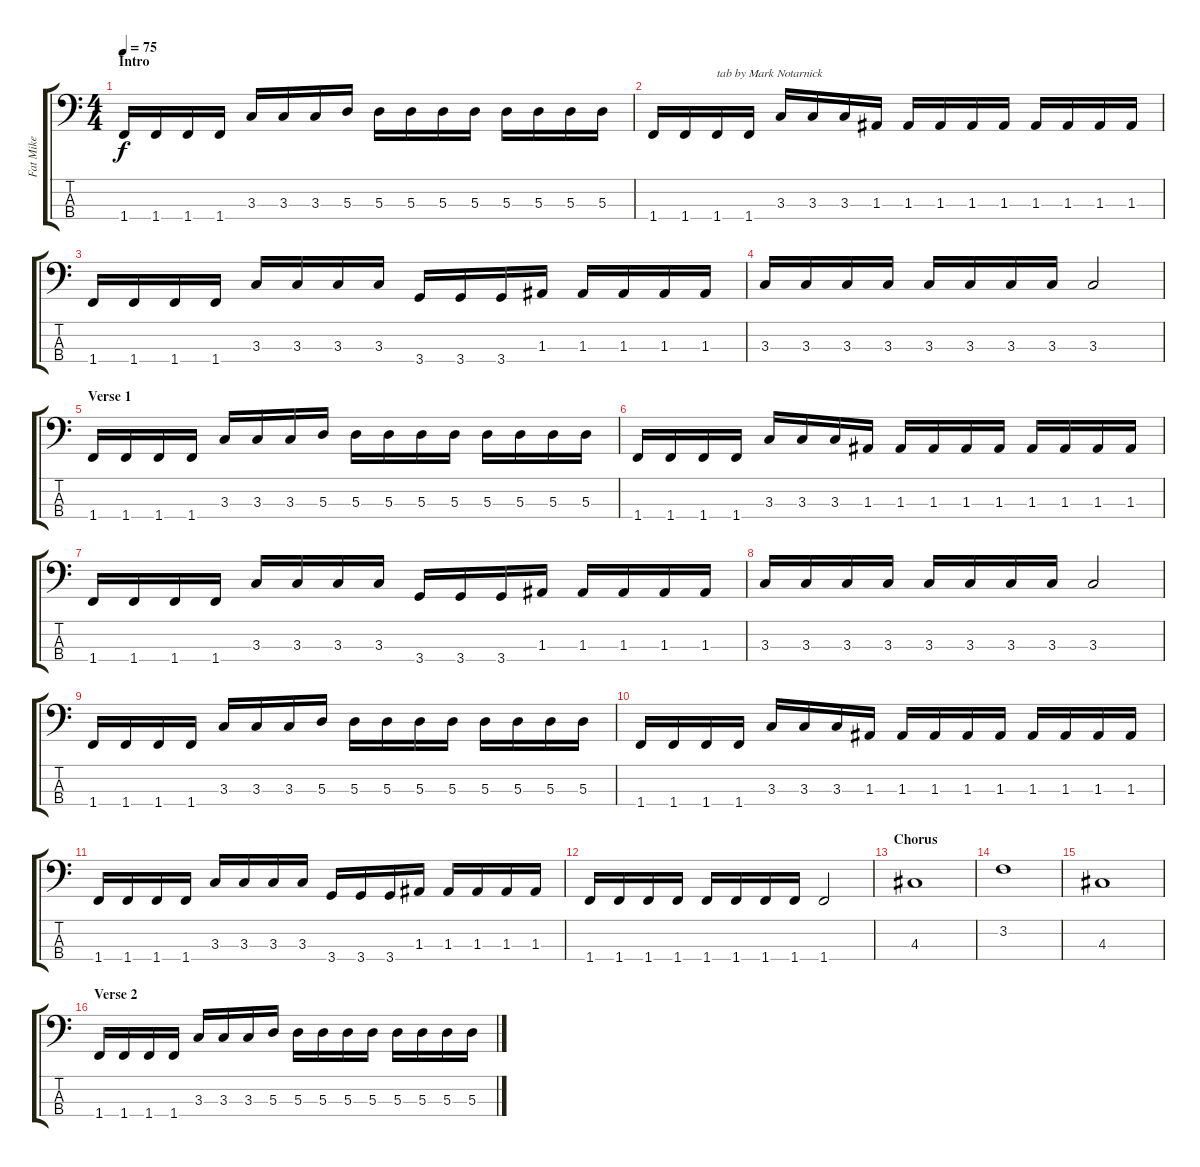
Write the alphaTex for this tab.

\track ("Fat Mike" "Fat Mike") {instrument electricbasspick}
\staff {score tabs}
\tuning (G2 D2 A1 E1) {hide}
\ts (4 4)
\section ("" "Intro")
\tempo 75
\clef f4
\ks c
1.4.16{dy f instrument electricbasspick} 1.4.16 1.4.16 1.4.16 3.3.16 3.3.16 3.3.16 5.3.16 5.3.16 5.3.16 5.3.16 5.3.16 5.3.16 5.3.16 5.3.16 5.3.16 |
1.4.16 1.4.16 1.4.16{txt "tab by Mark Notarnick"} 1.4.16 3.3.16 3.3.16 3.3.16 1.3.16 1.3.16 1.3.16 1.3.16 1.3.16 1.3.16 1.3.16 1.3.16 1.3.16 |
1.4.16 1.4.16 1.4.16 1.4.16 3.3.16 3.3.16 3.3.16 3.3.16 3.4.16 3.4.16 3.4.16 1.3.16 1.3.16 1.3.16 1.3.16 1.3.16 |
3.3.16 3.3.16 3.3.16 3.3.16 3.3.16 3.3.16 3.3.16 3.3.16 3.3.2 |
\section ("" "Verse 1")
1.4.16 1.4.16 1.4.16 1.4.16 3.3.16 3.3.16 3.3.16 5.3.16 5.3.16 5.3.16 5.3.16 5.3.16 5.3.16 5.3.16 5.3.16 5.3.16 |
1.4.16 1.4.16 1.4.16 1.4.16 3.3.16 3.3.16 3.3.16 1.3.16 1.3.16 1.3.16 1.3.16 1.3.16 1.3.16 1.3.16 1.3.16 1.3.16 |
1.4.16 1.4.16 1.4.16 1.4.16 3.3.16 3.3.16 3.3.16 3.3.16 3.4.16 3.4.16 3.4.16 1.3.16 1.3.16 1.3.16 1.3.16 1.3.16 |
3.3.16 3.3.16 3.3.16 3.3.16 3.3.16 3.3.16 3.3.16 3.3.16 3.3.2 |
1.4.16 1.4.16 1.4.16 1.4.16 3.3.16 3.3.16 3.3.16 5.3.16 5.3.16 5.3.16 5.3.16 5.3.16 5.3.16 5.3.16 5.3.16 5.3.16 |
1.4.16 1.4.16 1.4.16 1.4.16 3.3.16 3.3.16 3.3.16 1.3.16 1.3.16 1.3.16 1.3.16 1.3.16 1.3.16 1.3.16 1.3.16 1.3.16 |
1.4.16 1.4.16 1.4.16 1.4.16 3.3.16 3.3.16 3.3.16 3.3.16 3.4.16 3.4.16 3.4.16 1.3.16 1.3.16 1.3.16 1.3.16 1.3.16 |
1.4.16 1.4.16 1.4.16 1.4.16 1.4.16 1.4.16 1.4.16 1.4.16 1.4.2 |
\section ("" "Chorus")
4.3.1 |
3.2.1 |
4.3.1 |
\section ("" "Verse 2")
1.4.16 1.4.16 1.4.16 1.4.16 3.3.16 3.3.16 3.3.16 5.3.16 5.3.16 5.3.16 5.3.16 5.3.16 5.3.16 5.3.16 5.3.16 5.3.16
